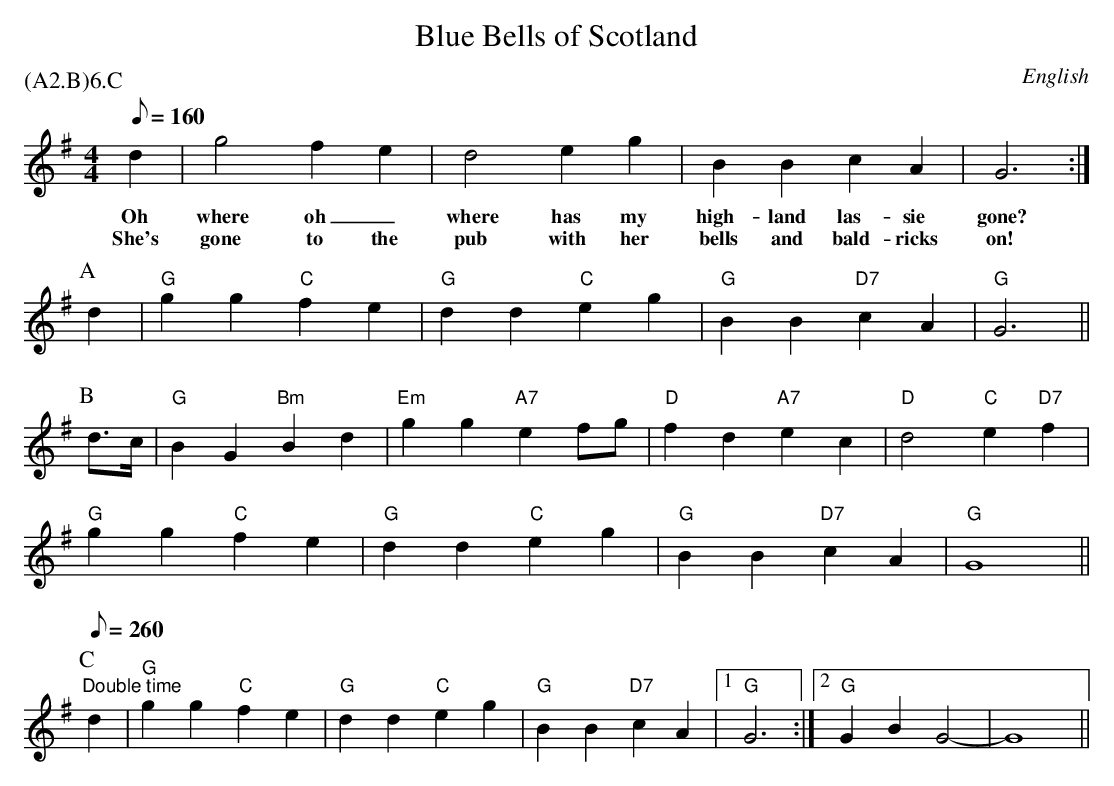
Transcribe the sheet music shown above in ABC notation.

X:1
T:Blue Bells of Scotland
M:4/4
L:1/8
O:English
P:(A2.B)6.C
K:G
Q: 160
d2 | g4    f2  e2   | d4    e2  g2  | B2   B2   c2  A2  | G6 :|
w: Oh   where oh_     where has my   high-land las-sie   gone?
w: She's gone to the  pub with her bells   and  bald-ricks on!
P:A
d2 | "G" g2 g2 "C" f2  e2 | "G" d2 d2 "C" e2 g2 |\
     "G" B2  B2 "D7" c2 A2 | "G" G6 ||
P:B
d>c |\
"G" B2 G2  "Bm" B2 d2 | "Em" g2 g2 "A7" e2 fg  |\
"D" f2 d2 "A7" e2 c2 | "D" d4 "C" e2 "D7" f2 |
"G" g2 g2 "C" f2 e2 | "G" d2 d2 "C"e2 g2 | "G" B2 B2 "D7" c2 A2  | "G" G8 ||
P:C
Q:260
"^Double time" d2 | "G" g2 g2 "C" f2  e2 | "G" d2 d2 "C" e2 g2  |\
     "G" B2  B2 "D7" c2 A2 | [1 "G" G6 :| [2 "G" G2 B2 G4- | G8 ||
